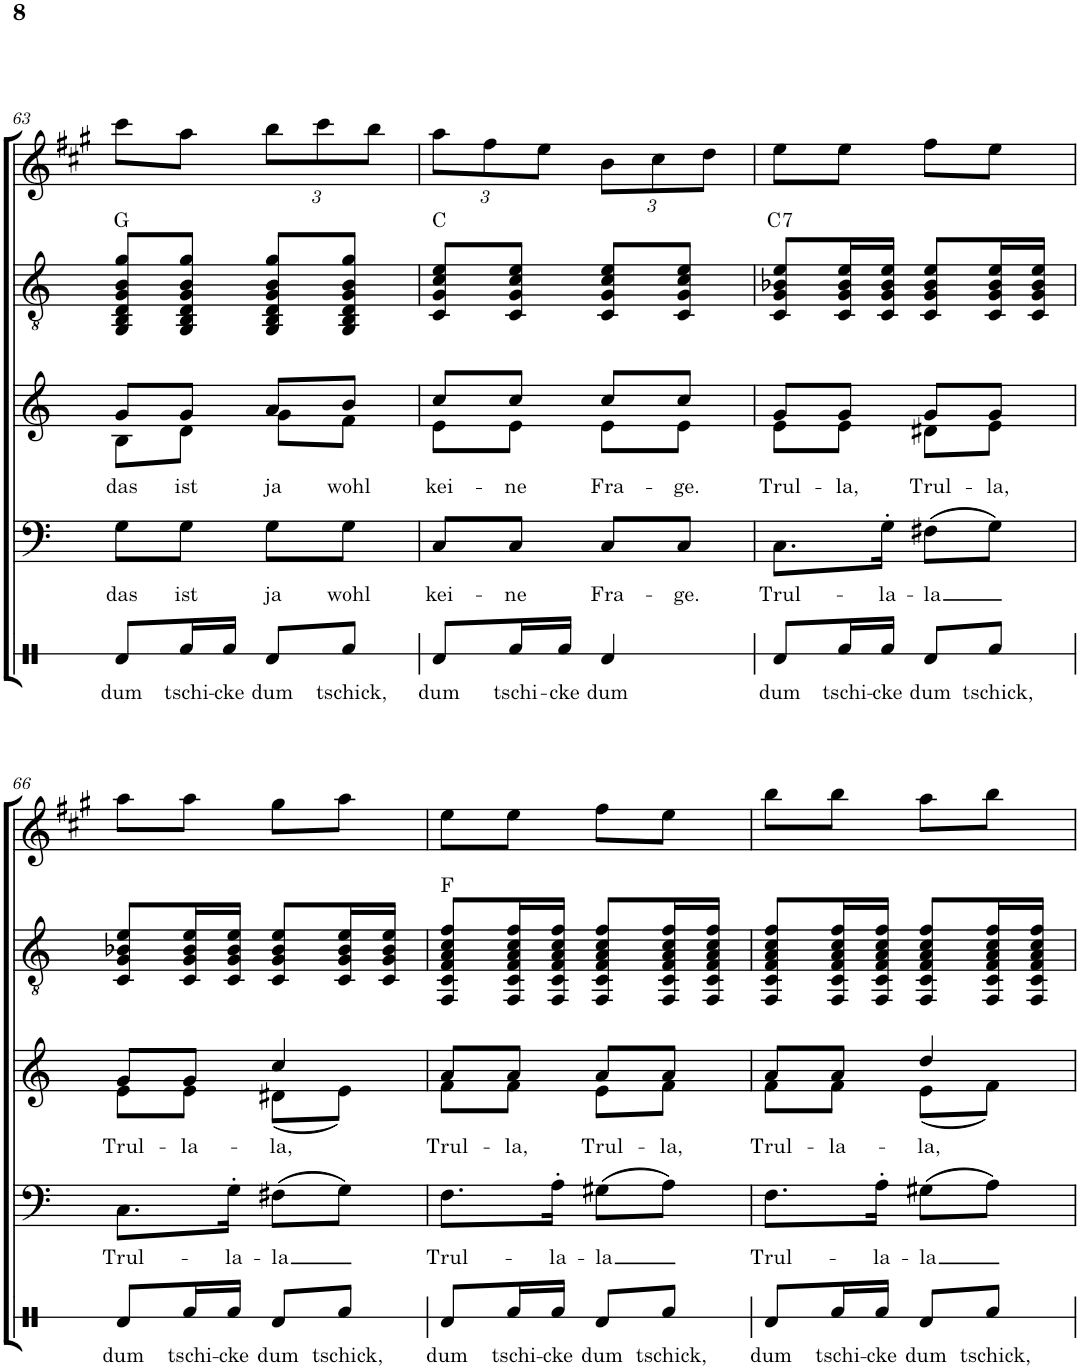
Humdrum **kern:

**kern	**text	**kern	**text	**kern	**text	**kern	**harte	**kern
*part5	*part5	*part4	*part4	*part3	*part3	*part2	*part2	*part1
*staff5	*staff5	*staff4	*staff4	*staff3	*staff3	*staff2	*	*staff1
*I"Holzblöcke	*	*I"Männer	*	*I"Frauen	*	*I"Akustische Gitarre	*	*I"Altsaxophon
*	*	*	*	*	*	*I'Ac Gtr	*	*I'A Sax
!!LO:PB:g=z
*clefX	*	*clefF4	*	*clefG2	*	*clefGv2	*	*clefG2
*	*	*	*	*	*	*	*	*Trd5c9
*k[]	*	*k[]	*	*k[]	*	*k[]	*	*k[f#c#g#]
*M2/4	*	*M2/4	*	*M2/4	*	*M2/4	*	*M2/4
=63	=63	=63	=63	=63	=63	=63	=63	=63
!	!LO:LY:b	!	!LO:LY:b	!	!LO:LY:b	!	!	!
*	*	*	*	*^	*	*	*	*
8Rd/L	dum	8G\L	das	8g/L	8B\L	das	8GG/ 8BB/ 8D/ 8G/ 8B/ 8g/L	G:maj	8ccc#\L
!	!LO:LY:b	!	!LO:LY:b	!	!	!LO:LY:b	!	!	!
16Rf/L	tschi-	8G\J	ist	8g/J	8d\J	ist	8GG/ 8BB/ 8D/ 8G/ 8B/ 8g/J	.	8aa\J
!	!LO:LY:b	!	!	!	!	!	!	!	!
16Rf/JJ	-cke	.	.	.	.	.	.	.	.
!	!LO:LY:b	!	!LO:LY:b	!	!	!LO:LY:b	!	!	!
*	*	*	*	*	*	*	*	*	*Xbrackettup
8Rd/L	dum	8G\L	ja	8a/L	8g\L	ja	8GG/ 8BB/ 8D/ 8G/ 8B/ 8g/L	.	12bb\L
.	.	.	.	.	.	.	.	.	12ccc#\
!	!LO:LY:b	!	!LO:LY:b	!	!	!LO:LY:b	!	!	!
8Rf/J	tschick,	8G\J	wohl	8b/J	8f\J	wohl	8GG/ 8BB/ 8D/ 8G/ 8B/ 8g/J	.	.
.	.	.	.	.	.	.	.	.	12bb\J
=64	=64	=64	=64	=64	=64	=64	=64	=64	=64
!	!LO:LY:b	!	!LO:LY:b	!	!	!LO:LY:b	!	!	!
8Rd/L	dum	8C/L	kei-	8cc/L	8e\L	kei-	8C/ 8G/ 8c/ 8e/L	C:maj	12aa\L
.	.	.	.	.	.	.	.	.	12ff#\
!	!LO:LY:b	!	!LO:LY:b	!	!	!LO:LY:b	!	!	!
16Rf/L	tschi-	8C/J	-ne	8cc/J	8e\J	-ne	8C/ 8G/ 8c/ 8e/J	.	.
.	.	.	.	.	.	.	.	.	12ee\J
!	!LO:LY:b	!	!	!	!	!	!	!	!
16Rf/JJ	-cke	.	.	.	.	.	.	.	.
!	!LO:LY:b	!	!LO:LY:b	!	!	!LO:LY:b	!	!	!
4Rd/	dum	8C/L	Fra-	8cc/L	8e\L	Fra-	8C/ 8G/ 8c/ 8e/L	.	12b\L
.	.	.	.	.	.	.	.	.	12cc#\
!	!	!	!LO:LY:b	!	!	!LO:LY:b	!	!	!
.	.	8C/J	-ge.	8cc/J	8e\J	-ge.	8C/ 8G/ 8c/ 8e/J	.	.
.	.	.	.	.	.	.	.	.	12dd\J
=65	=65	=65	=65	=65	=65	=65	=65	=65	=65
!	!LO:LY:b	!	!LO:LY:b	!	!	!LO:LY:b	!	!LO:H:kt=7	!
8Rd/L	dum	8.C\L	Trul-	8g/L	8e\L	Trul-	8C/ 8G/ 8B-X/ 8e/L	C:7	8ee\L
!	!LO:LY:b	!	!	!	!	!LO:LY:b	!	!	!
16Rf/L	tschi-	.	.	8g/J	8e\J	-la,	16C/ 16G/ 16B-/ 16e/L	.	8ee\J
!	!LO:LY:b	!	!LO:LY:b	!	!	!	!	!	!
16Rf/JJ	-cke	16G'\Jk	-la-	.	.	.	16C/ 16G/ 16B-/ 16e/JJ	.	.
!	!LO:LY:b	!	!LO:LY:b	!	!	!LO:LY:b	!	!	!
8Rd/L	dum	(8F#X\L	-la	8g/L	8d#X\L	Trul-	8C/ 8G/ 8B-/ 8e/L	.	8ff#\L
!	!LO:LY:b	!	!	!	!	!LO:LY:b	!	!	!
8Rf/J	tschick,	8G\J)	.	8g/J	8e\J	-la,	16C/ 16G/ 16B-/ 16e/L	.	8ee\J
.	.	.	.	.	.	.	16C/ 16G/ 16B-/ 16e/JJ	.	.
!!LO:LB:g=z
=66	=66	=66	=66	=66	=66	=66	=66	=66	=66
!	!LO:LY:b	!	!LO:LY:b	!	!	!LO:LY:b	!	!	!
8Rd/L	dum	8.C\L	Trul-	8g/L	8e\L	Trul-	8C/ 8G/ 8B-X/ 8e/L	.	8aa\L
!	!LO:LY:b	!	!	!	!	!LO:LY:b	!	!	!
16Rf/L	tschi-	.	.	8g/J	8e\J	-la-	16C/ 16G/ 16B-/ 16e/L	.	8aa\J
!	!LO:LY:b	!	!LO:LY:b	!	!	!	!	!	!
16Rf/JJ	-cke	16G'\Jk	-la-	.	.	.	16C/ 16G/ 16B-/ 16e/JJ	.	.
!	!LO:LY:b	!	!LO:LY:b	!	!	!LO:LY:b	!	!	!
8Rd/L	dum	(8F#X\L	-la	4cc/	(8d#X\L	-la,	8C/ 8G/ 8B-/ 8e/L	.	8gg#\L
!	!LO:LY:b	!	!	!	!	!	!	!	!
8Rf/J	tschick,	8G\J)	.	.	8e\J)	.	16C/ 16G/ 16B-/ 16e/L	.	8aa\J
.	.	.	.	.	.	.	16C/ 16G/ 16B-/ 16e/JJ	.	.
=67	=67	=67	=67	=67	=67	=67	=67	=67	=67
!	!LO:LY:b	!	!LO:LY:b	!	!	!LO:LY:b	!	!	!
8Rd/L	dum	8.F\L	Trul-	8a/L	8f\L	Trul-	8FF/ 8C/ 8F/ 8A/ 8c/ 8f/L	F:maj	8ee\L
!	!LO:LY:b	!	!	!	!	!LO:LY:b	!	!	!
16Rf/L	tschi-	.	.	8a/J	8f\J	-la,	16FF/ 16C/ 16F/ 16A/ 16c/ 16f/L	.	8ee\J
!	!LO:LY:b	!	!LO:LY:b	!	!	!	!	!	!
16Rf/JJ	-cke	16A'\Jk	-la-	.	.	.	16FF/ 16C/ 16F/ 16A/ 16c/ 16f/JJ	.	.
!	!LO:LY:b	!	!LO:LY:b	!	!	!LO:LY:b	!	!	!
8Rd/L	dum	(8G#X\L	-la	8a/L	8e\L	Trul-	8FF/ 8C/ 8F/ 8A/ 8c/ 8f/L	.	8ff#\L
!	!LO:LY:b	!	!	!	!	!LO:LY:b	!	!	!
8Rf/J	tschick,	8A\J)	.	8a/J	8f\J	-la,	16FF/ 16C/ 16F/ 16A/ 16c/ 16f/L	.	8ee\J
.	.	.	.	.	.	.	16FF/ 16C/ 16F/ 16A/ 16c/ 16f/JJ	.	.
=68	=68	=68	=68	=68	=68	=68	=68	=68	=68
!	!LO:LY:b	!	!LO:LY:b	!	!	!LO:LY:b	!	!	!
8Rd/L	dum	8.F\L	Trul-	8a/L	8f\L	Trul-	8FF/ 8C/ 8F/ 8A/ 8c/ 8f/L	.	8bb\L
!	!LO:LY:b	!	!	!	!	!LO:LY:b	!	!	!
16Rf/L	tschi-	.	.	8a/J	8f\J	-la-	16FF/ 16C/ 16F/ 16A/ 16c/ 16f/L	.	8bb\J
!	!LO:LY:b	!	!LO:LY:b	!	!	!	!	!	!
16Rf/JJ	-cke	16A'\Jk	-la-	.	.	.	16FF/ 16C/ 16F/ 16A/ 16c/ 16f/JJ	.	.
!	!LO:LY:b	!	!LO:LY:b	!	!	!LO:LY:b	!	!	!
8Rd/L	dum	(8G#X\L	-la	4dd/	(8e\L	-la,	8FF/ 8C/ 8F/ 8A/ 8c/ 8f/L	.	8aa\L
!	!LO:LY:b	!	!	!	!	!	!	!	!
8Rf/J	tschick,	8A\J)	.	.	8f\J)	.	16FF/ 16C/ 16F/ 16A/ 16c/ 16f/L	.	8bb\J
.	.	.	.	.	.	.	16FF/ 16C/ 16F/ 16A/ 16c/ 16f/JJ	.	.
*	*	*	*	*v	*v	*	*	*	*
=	=	=	=	=	=	=	=	=
*-	*-	*-	*-	*-	*-	*-	*-	*-
